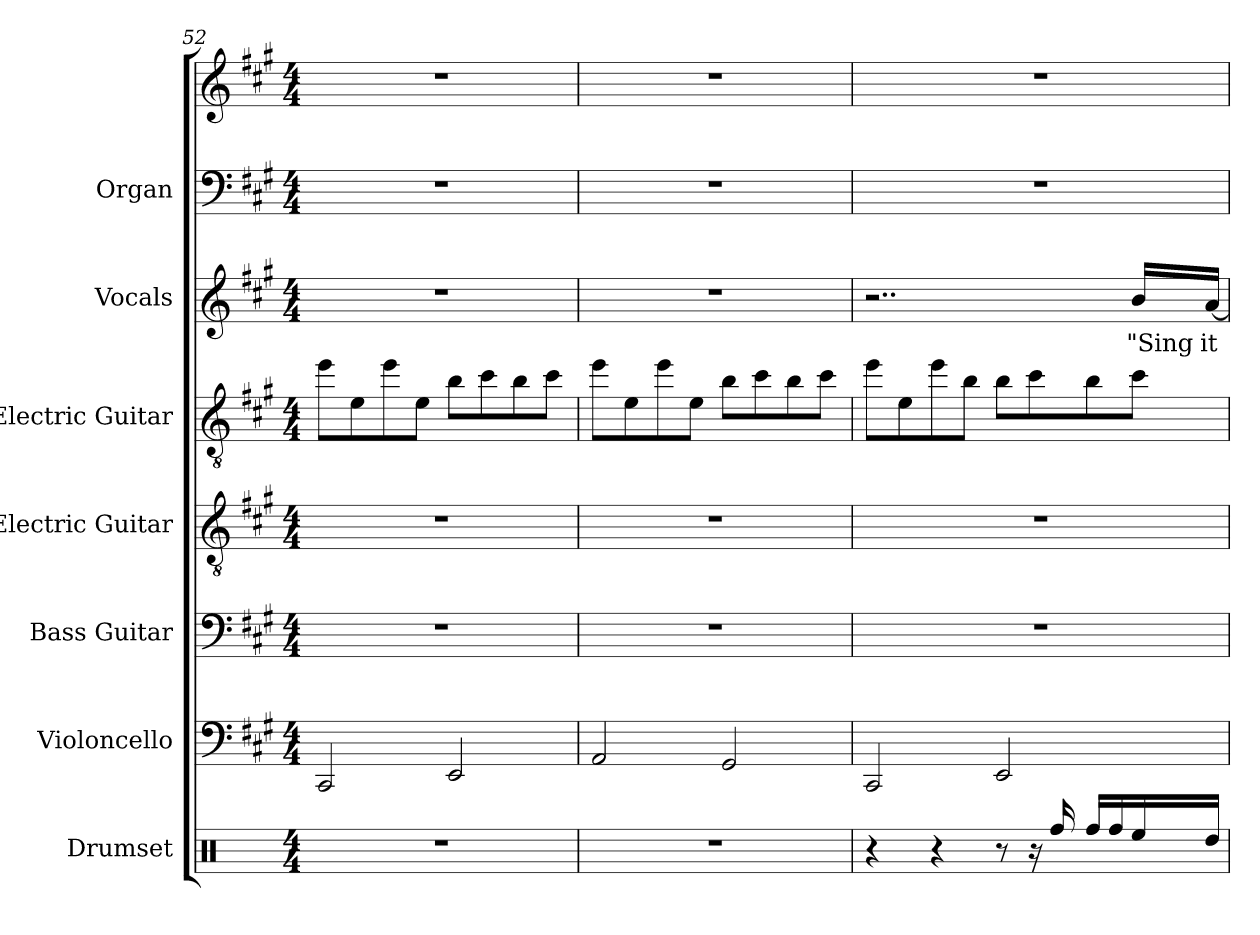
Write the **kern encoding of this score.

**kern	**kern	**kern	**kern	**kern	**kern	**text	**kern	**kern
*part7	*part6	*part5	*part4	*part3	*part2	*part2	*part1	*part1
*staff8	*staff7	*staff6	*staff5	*staff4	*staff3	*staff3	*staff2	*staff1
*I"Drumset	*I"Violoncello	*I"Bass Guitar	*I"Electric Guitar	*I"Electric Guitar	*I"Vocals	*	*I"Organ	*
*I'D. Set	*I'Vc.	*I'B. Guit.	*I'El. Guit.	*I'El. Guit.	*I'Voc.	*	*I'Org.	*
*clefX	*clefF4	*clefF4	*clefGv2	*clefGv2	*clefG2	*	*clefF4	*clefG2
*	*	*ITrd7c12	*	*	*	*	*	*
*k[]	*k[f#c#g#]	*k[f#c#g#]	*k[f#c#g#]	*k[f#c#g#]	*k[f#c#g#]	*	*k[f#c#g#]	*k[f#c#g#]
*M4/4	*M4/4	*M4/4	*M4/4	*M4/4	*M4/4	*	*M4/4	*M4/4
=52	=52	=52	=52	=52	=52	=52	=52	=52
1r	2CC#/	1r	1r	8ee\L	1r	.	1r	1r
.	.	.	.	8e\	.	.	.	.
.	.	.	.	8ee\	.	.	.	.
.	.	.	.	8e\J	.	.	.	.
.	2EE/	.	.	8b\L	.	.	.	.
.	.	.	.	8cc#\	.	.	.	.
.	.	.	.	8b\	.	.	.	.
.	.	.	.	8cc#\J	.	.	.	.
=53	=53	=53	=53	=53	=53	=53	=53	=53
1r	2AA/	1r	1r	8ee\L	1r	.	1r	1r
.	.	.	.	8e\	.	.	.	.
.	.	.	.	8ee\	.	.	.	.
.	.	.	.	8e\J	.	.	.	.
.	2GG#/	.	.	8b\L	.	.	.	.
.	.	.	.	8cc#\	.	.	.	.
.	.	.	.	8b\	.	.	.	.
.	.	.	.	8cc#\J	.	.	.	.
=54	=54	=54	=54	=54	=54	=54	=54	=54
4r	2CC#/	1r	1r	8ee\L	2..r	.	1r	1r
.	.	.	.	8e\	.	.	.	.
4r	.	.	.	8ee\	.	.	.	.
.	.	.	.	8b\J	.	.	.	.
8r	2EE/	.	.	8b\L	.	.	.	.
16r	.	.	.	8cc#\	.	.	.	.
16Rff/	.	.	.	.	.	.	.	.
16Rff/LL	.	.	.	8b\	.	.	.	.
16Rff/	.	.	.	.	.	.	.	.
!	!	!	!	!	!	!LO:LY:b	!	!
16Ree/	.	.	.	8cc#\J	16b/LL	"Sing	.	.
!	!	!	!	!	!	!LO:LY:b	!	!
16Rdd/JJ	.	.	.	.	[16a/JJ	it	.	.
=	=	=	=	=	=	=	=	=
*-	*-	*-	*-	*-	*-	*-	*-	*-
